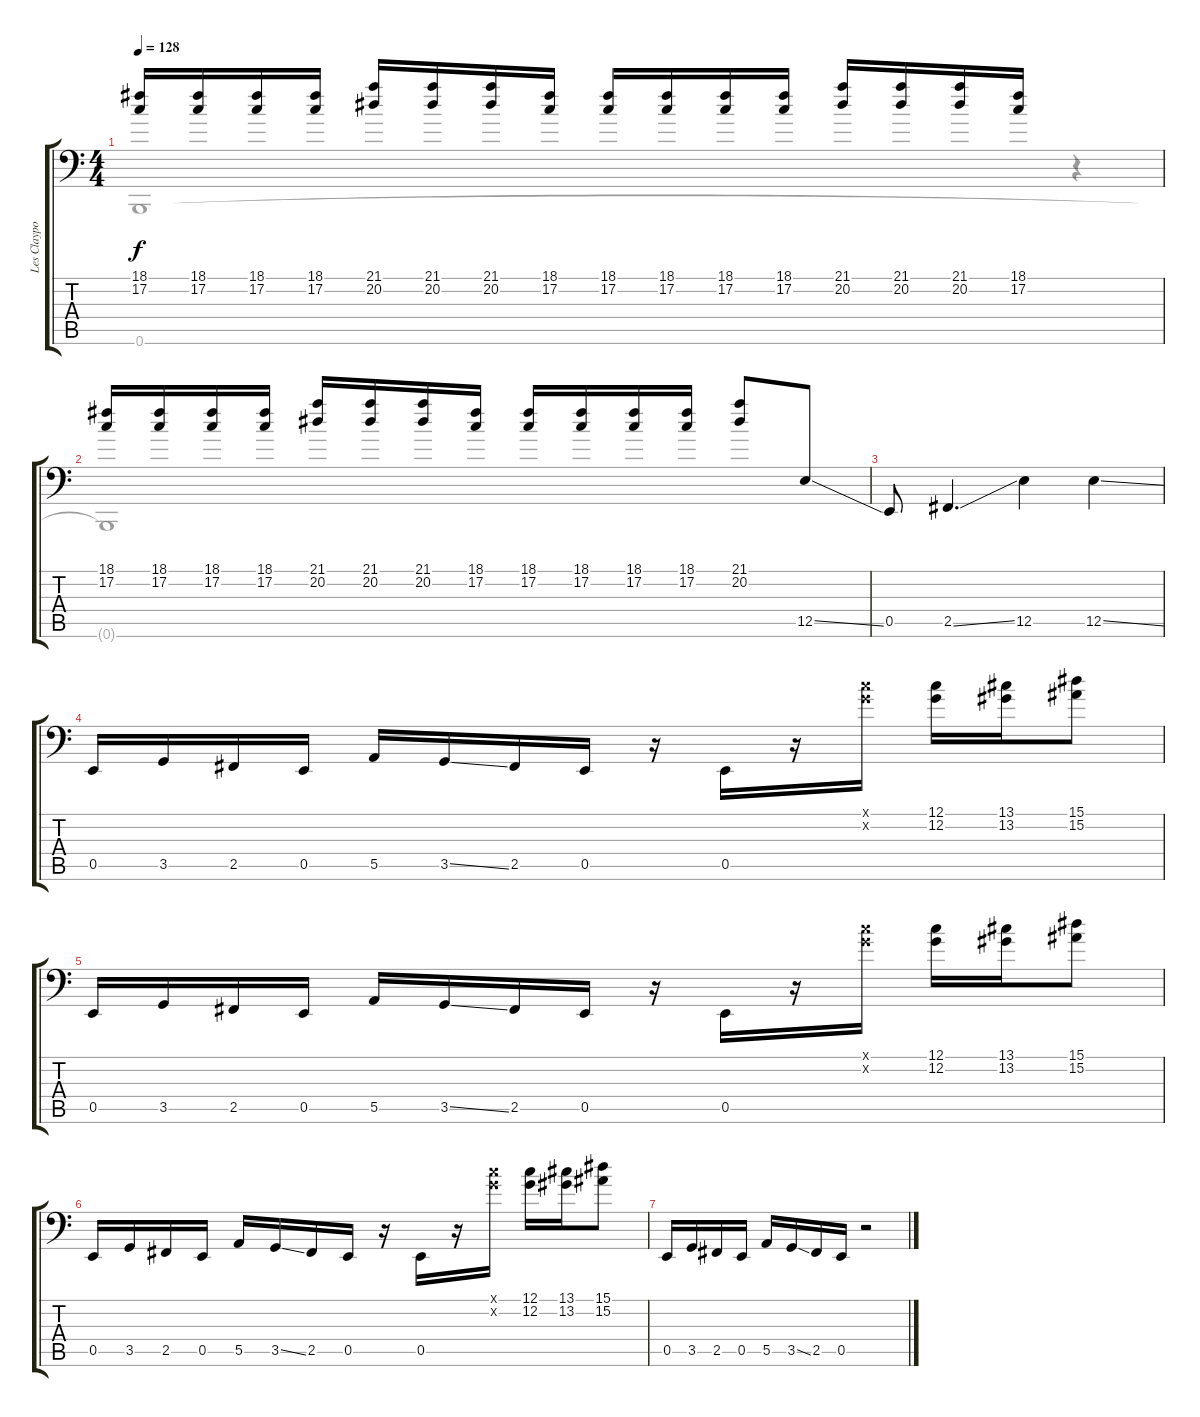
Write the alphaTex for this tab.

\track ("Les Claypool" "Les Claypo") {instrument slapbass1}
\staff {score tabs}
\tuning (C3 G2 D2 A1 E1 B0) {hide}
\voice
\ts (4 4)
\tempo 128
\clef f4
\ks c
(18.1 17.2).16{dy f} (18.1 17.2).16 (18.1 17.2).16 (18.1 17.2).16 (21.1 20.2).16 (21.1 20.2).16 (21.1 20.2).16 (18.1 17.2).16 (18.1 17.2).16 (18.1 17.2).16 (18.1 17.2).16 (18.1 17.2).16 (21.1 20.2).16 (21.1 20.2).16 (21.1 20.2).16 (18.1 17.2).16 |
(18.1 17.2).16 (18.1 17.2).16 (18.1 17.2).16 (18.1 17.2).16 (21.1 20.2).16 (21.1 20.2).16 (21.1 20.2).16 (18.1 17.2).16 (18.1 17.2).16 (18.1 17.2).16 (18.1 17.2).16 (18.1 17.2).16 (21.1 20.2).8 12.5{ss}.8 |
0.5.8 2.5{ss}.4{d} 12.5.4 12.5{ss}.4 |
0.5.16 3.5.16 2.5.16 0.5.16 5.5.16 3.5{ss}.16 2.5.16 0.5.16 r.16 0.5.16 r.16 (12.1{x} 12.2{x}).16 (12.1 12.2).16 (13.1 13.2).16 (15.1 15.2).8 |
0.5.16 3.5.16 2.5.16 0.5.16 5.5.16 3.5{ss}.16 2.5.16 0.5.16 r.16 0.5.16 r.16 (12.1{x} 12.2{x}).16 (12.1 12.2).16 (13.1 13.2).16 (15.1 15.2).8 |
0.5.16 3.5.16 2.5.16 0.5.16 5.5.16 3.5{ss}.16 2.5.16 0.5.16 r.16 0.5.16 r.16 (12.1{x} 12.2{x}).16 (12.1 12.2).16 (13.1 13.2).16 (15.1 15.2).8 |
0.5.16 3.5.16 2.5.16 0.5.16 5.5.16 3.5{ss}.16 2.5.16 0.5.16 r.2
\voice
\clef f4
\ottava regular
\simile none
\ks c
0.6{t}.1{dy f} r.4 |
0.6{t}.1 |
|
|
|
|
